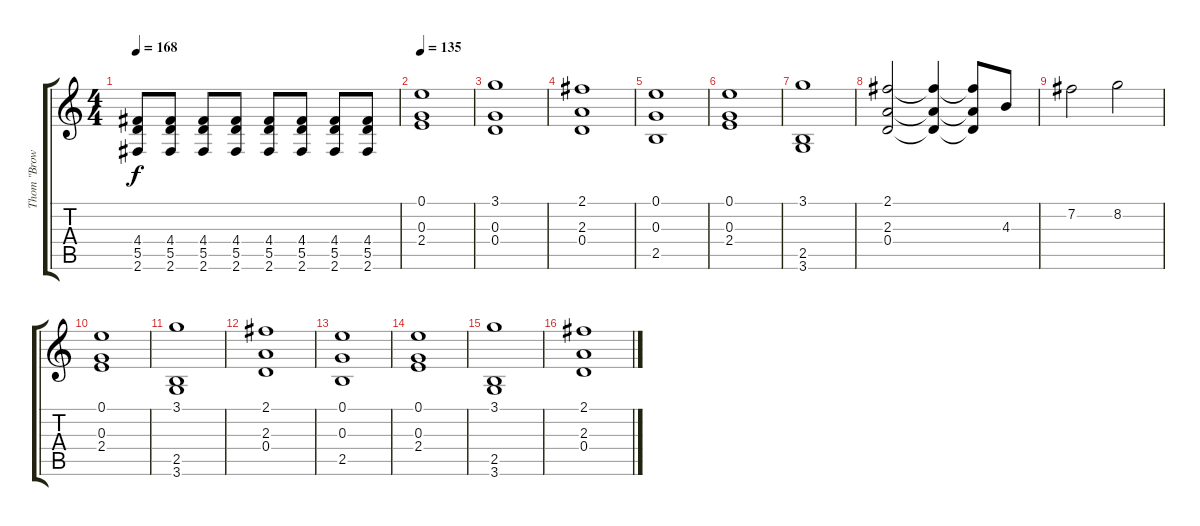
\track ("Thom \"Brownsound\" Thacker" "Thom \"Brow") {instrument distortionguitar}
\staff {score tabs}
\tuning (E4 B3 G3 D3 A2 E2) {hide}
\ts (4 4)
\tempo 168
\clef g2
\ks c
(4.4 5.5 2.6).8{dy f} (4.4 5.5 2.6).8 (4.4 5.5 2.6).8 (4.4 5.5 2.6).8 (4.4 5.5 2.6).8 (4.4 5.5 2.6).8 (4.4 5.5 2.6).8 (4.4 5.5 2.6).8 |
\tempo 200
\tempo 135
(0.1 0.3 2.4).1{instrument electricguitarjazz} |
(3.1 0.3 0.4).1 |
(2.1 2.3 0.4).1 |
(0.1 0.3 2.5).1 |
(0.1 0.3 2.4).1 |
(3.1 2.5 3.6).1 |
(2.1 2.3 0.4).2 (2.1{t} 2.3{t} 0.4{t}).4 (2.1{t} 2.3{t} 0.4{t}).8 4.3.8 |
7.2.2 8.2.2 |
(0.1 0.3 2.4).1 |
(3.1 2.5 3.6).1 |
(2.1 2.3 0.4).1 |
(0.1 0.3 2.5).1 |
(0.1 0.3 2.4).1 |
(3.1 2.5 3.6).1 |
(2.1 2.3 0.4).1
